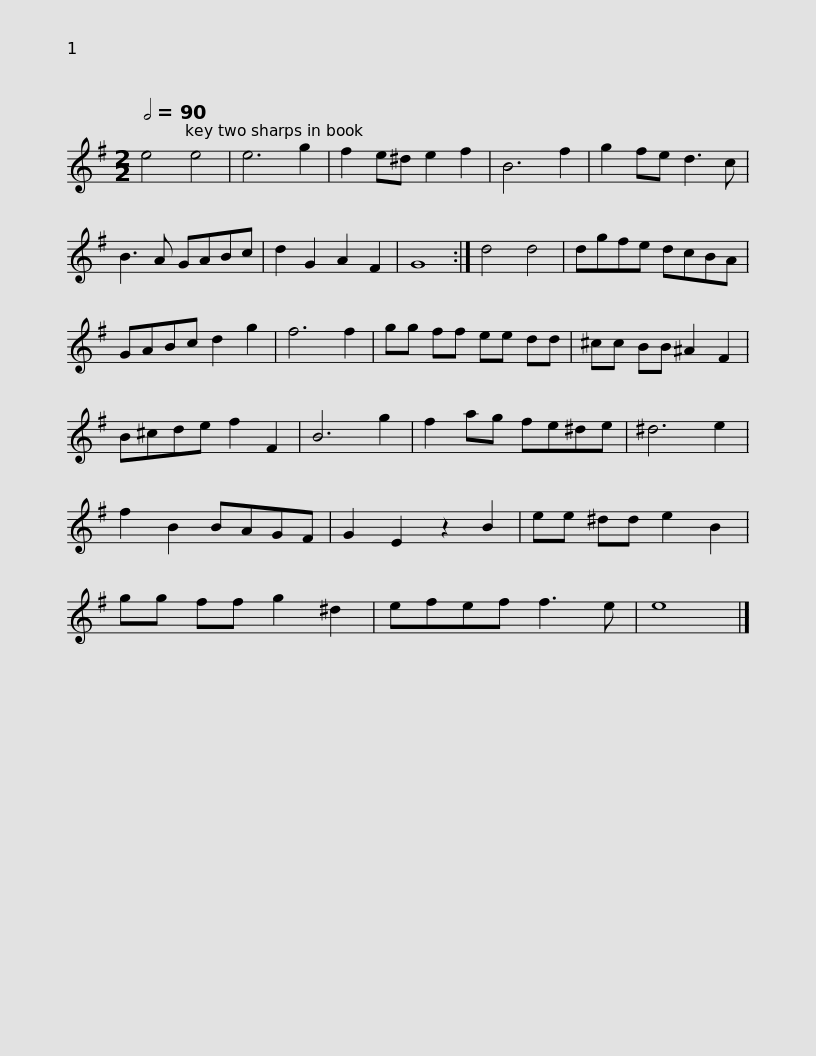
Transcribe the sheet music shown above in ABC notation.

X:1
L:1/8
Q:1/2=90
M:2/2
I:linebreak $
K:G
V:1 treble
V:1
 e4 e4 | e6 g2 | f2 e^d e2 f2 | B6 f2 | g2 fe d3 c | %5
 B3 A GABc | d2 G2 A2 F2 | G8 :| d4 d4 |$ dgfe dcBA | %10
 GABc d2 g2 | f6 f2 | gg ff ee dd | ^cc BB ^A2 F2 | B^cde f2 F2 | %15
 B6 g2 |$ f2 ag fe^de | ^d6 e2 | f2 B2 BAGF | G2 E2 z2 B2 | %20
 ee ^dd e2 B2 | gg ff g2 ^d2 | efef f3 e | e8 |] %24
